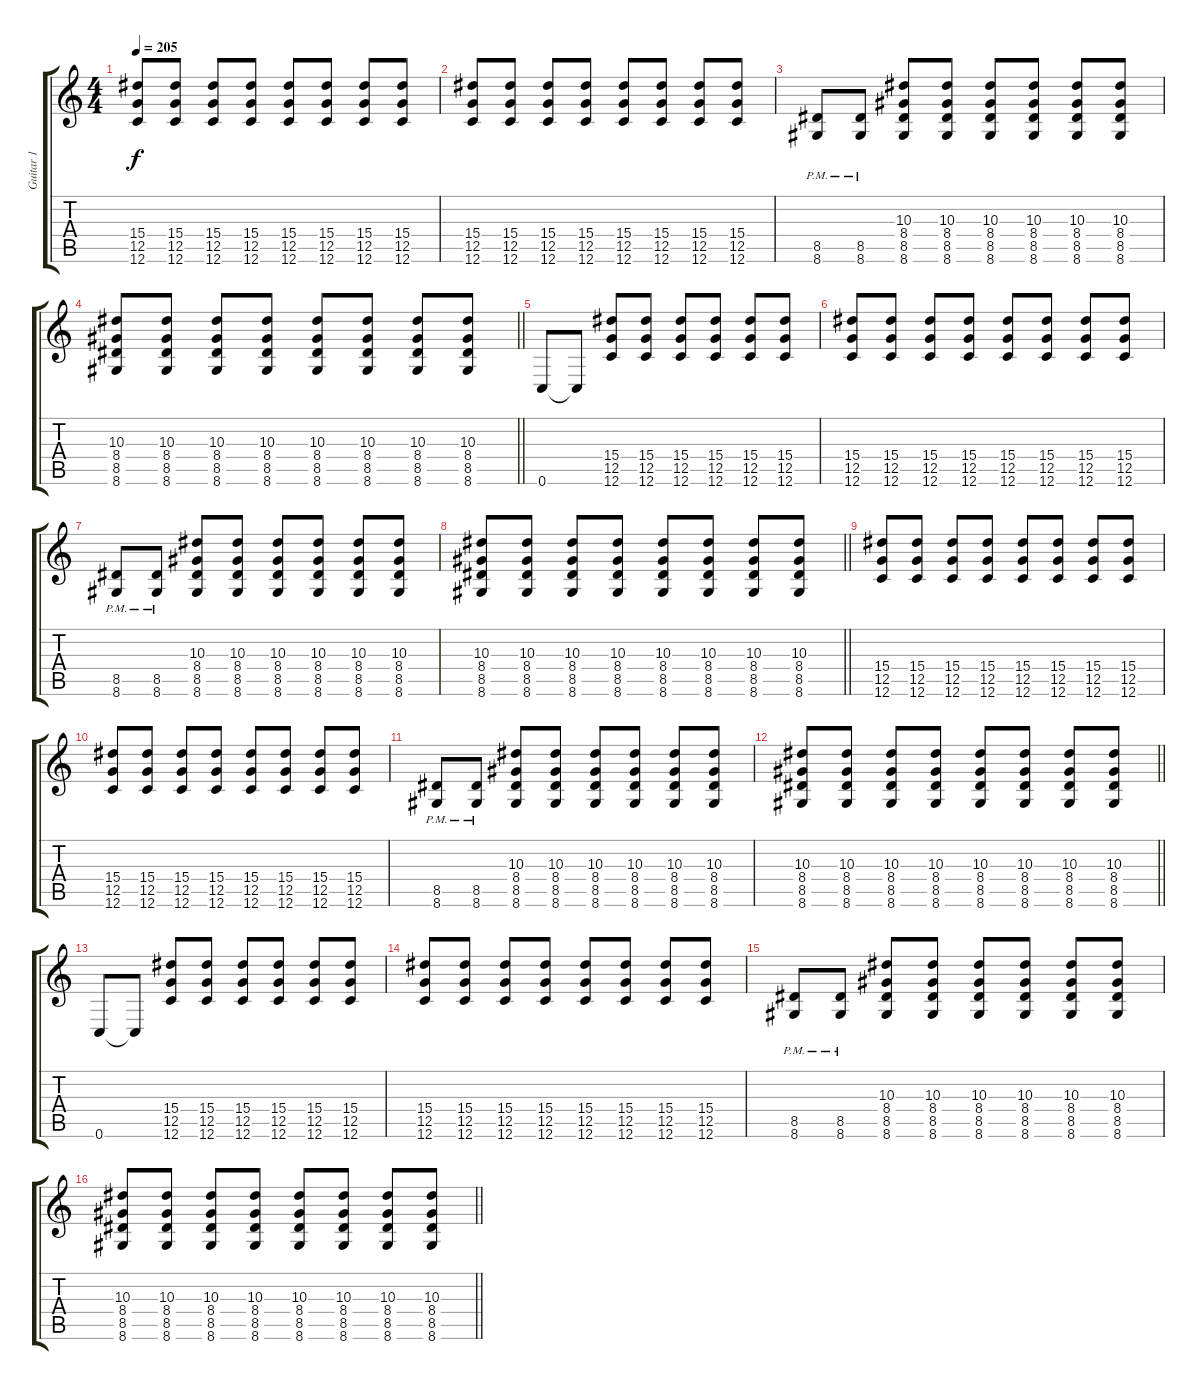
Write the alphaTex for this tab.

\track ("Guitar 1" "Guitar 1") {instrument distortionguitar}
\staff {score tabs}
\tuning (D4 A3 F3 C3 G2 C2) {hide}
\ts (4 4)
\tempo 205
\clef g2
\ks c
(15.4 12.5 12.6).8{dy f volume 13 balance 0 instrument distortionguitar} (15.4 12.5 12.6).8 (15.4 12.5 12.6).8 (15.4 12.5 12.6).8 (15.4 12.5 12.6).8 (15.4 12.5 12.6).8 (15.4 12.5 12.6).8 (15.4 12.5 12.6).8 |
(15.4 12.5 12.6).8 (15.4 12.5 12.6).8 (15.4 12.5 12.6).8 (15.4 12.5 12.6).8 (15.4 12.5 12.6).8 (15.4 12.5 12.6).8 (15.4 12.5 12.6).8 (15.4 12.5 12.6).8 |
(8.5{pm} 8.6{pm}).8 (8.5{pm} 8.6{pm}).8 (10.3 8.4 8.5 8.6).8 (10.3 8.4 8.5 8.6).8 (10.3 8.4 8.5 8.6).8 (10.3 8.4 8.5 8.6).8 (10.3 8.4 8.5 8.6).8 (10.3 8.4 8.5 8.6).8 |
\barLineRight lightlight
(10.3 8.4 8.5 8.6).8 (10.3 8.4 8.5 8.6).8 (10.3 8.4 8.5 8.6).8 (10.3 8.4 8.5 8.6).8 (10.3 8.4 8.5 8.6).8 (10.3 8.4 8.5 8.6).8 (10.3 8.4 8.5 8.6).8 (10.3 8.4 8.5 8.6).8 |
0.6.8 0.6{t}.8 (15.4 12.5 12.6).8 (15.4 12.5 12.6).8 (15.4 12.5 12.6).8 (15.4 12.5 12.6).8 (15.4 12.5 12.6).8 (15.4 12.5 12.6).8 |
(15.4 12.5 12.6).8 (15.4 12.5 12.6).8 (15.4 12.5 12.6).8 (15.4 12.5 12.6).8 (15.4 12.5 12.6).8 (15.4 12.5 12.6).8 (15.4 12.5 12.6).8 (15.4 12.5 12.6).8 |
(8.5{pm} 8.6{pm}).8 (8.5{pm} 8.6{pm}).8 (10.3 8.4 8.5 8.6).8 (10.3 8.4 8.5 8.6).8 (10.3 8.4 8.5 8.6).8 (10.3 8.4 8.5 8.6).8 (10.3 8.4 8.5 8.6).8 (10.3 8.4 8.5 8.6).8 |
\barLineRight lightlight
(10.3 8.4 8.5 8.6).8 (10.3 8.4 8.5 8.6).8 (10.3 8.4 8.5 8.6).8 (10.3 8.4 8.5 8.6).8 (10.3 8.4 8.5 8.6).8 (10.3 8.4 8.5 8.6).8 (10.3 8.4 8.5 8.6).8 (10.3 8.4 8.5 8.6).8 |
(15.4 12.5 12.6).8 (15.4 12.5 12.6).8 (15.4 12.5 12.6).8 (15.4 12.5 12.6).8 (15.4 12.5 12.6).8 (15.4 12.5 12.6).8 (15.4 12.5 12.6).8 (15.4 12.5 12.6).8 |
(15.4 12.5 12.6).8 (15.4 12.5 12.6).8 (15.4 12.5 12.6).8 (15.4 12.5 12.6).8 (15.4 12.5 12.6).8 (15.4 12.5 12.6).8 (15.4 12.5 12.6).8 (15.4 12.5 12.6).8 |
(8.5{pm} 8.6{pm}).8 (8.5{pm} 8.6{pm}).8 (10.3 8.4 8.5 8.6).8 (10.3 8.4 8.5 8.6).8 (10.3 8.4 8.5 8.6).8 (10.3 8.4 8.5 8.6).8 (10.3 8.4 8.5 8.6).8 (10.3 8.4 8.5 8.6).8 |
\barLineRight lightlight
(10.3 8.4 8.5 8.6).8 (10.3 8.4 8.5 8.6).8 (10.3 8.4 8.5 8.6).8 (10.3 8.4 8.5 8.6).8 (10.3 8.4 8.5 8.6).8 (10.3 8.4 8.5 8.6).8 (10.3 8.4 8.5 8.6).8 (10.3 8.4 8.5 8.6).8 |
0.6.8 0.6{t}.8 (15.4 12.5 12.6).8 (15.4 12.5 12.6).8 (15.4 12.5 12.6).8 (15.4 12.5 12.6).8 (15.4 12.5 12.6).8 (15.4 12.5 12.6).8 |
(15.4 12.5 12.6).8 (15.4 12.5 12.6).8 (15.4 12.5 12.6).8 (15.4 12.5 12.6).8 (15.4 12.5 12.6).8 (15.4 12.5 12.6).8 (15.4 12.5 12.6).8 (15.4 12.5 12.6).8 |
(8.5{pm} 8.6{pm}).8 (8.5{pm} 8.6{pm}).8 (10.3 8.4 8.5 8.6).8 (10.3 8.4 8.5 8.6).8 (10.3 8.4 8.5 8.6).8 (10.3 8.4 8.5 8.6).8 (10.3 8.4 8.5 8.6).8 (10.3 8.4 8.5 8.6).8 |
\barLineRight lightlight
(10.3 8.4 8.5 8.6).8 (10.3 8.4 8.5 8.6).8 (10.3 8.4 8.5 8.6).8 (10.3 8.4 8.5 8.6).8 (10.3 8.4 8.5 8.6).8 (10.3 8.4 8.5 8.6).8 (10.3 8.4 8.5 8.6).8 (10.3 8.4 8.5 8.6).8
